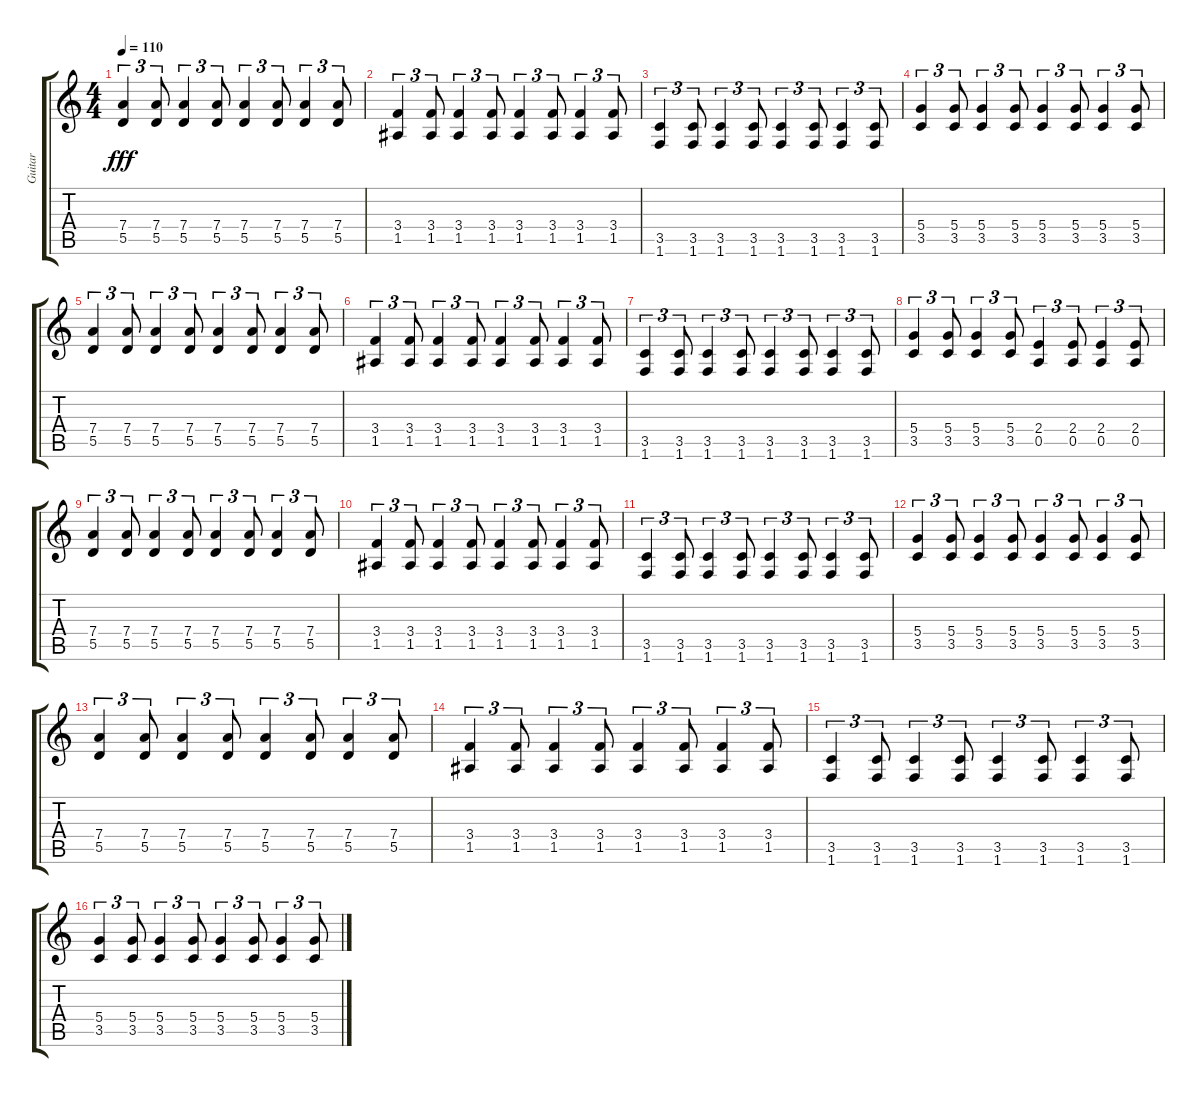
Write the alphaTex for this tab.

\track ("Guitar" "Guitar") {instrument overdrivenguitar}
\staff {score tabs}
\tuning (E4 B3 G3 D3 A2 E2) {hide}
\ts (4 4)
\tempo 110
\clef g2
\ks c
(7.4 5.5).4{tu (3 2) dy fff} (7.4 5.5).8{tu (3 2)} (7.4 5.5).4{tu (3 2)} (7.4 5.5).8{tu (3 2)} (7.4 5.5).4{tu (3 2)} (7.4 5.5).8{tu (3 2)} (7.4 5.5).4{tu (3 2)} (7.4 5.5).8{tu (3 2)} |
(3.4 1.5).4{tu (3 2)} (3.4 1.5).8{tu (3 2)} (3.4 1.5).4{tu (3 2)} (3.4 1.5).8{tu (3 2)} (3.4 1.5).4{tu (3 2)} (3.4 1.5).8{tu (3 2)} (3.4 1.5).4{tu (3 2)} (3.4 1.5).8{tu (3 2)} |
(3.5 1.6).4{tu (3 2)} (3.5 1.6).8{tu (3 2)} (3.5 1.6).4{tu (3 2)} (3.5 1.6).8{tu (3 2)} (3.5 1.6).4{tu (3 2)} (3.5 1.6).8{tu (3 2)} (3.5 1.6).4{tu (3 2)} (3.5 1.6).8{tu (3 2)} |
(5.4 3.5).4{tu (3 2)} (5.4 3.5).8{tu (3 2)} (5.4 3.5).4{tu (3 2)} (5.4 3.5).8{tu (3 2)} (5.4 3.5).4{tu (3 2)} (5.4 3.5).8{tu (3 2)} (5.4 3.5).4{tu (3 2)} (5.4 3.5).8{tu (3 2)} |
(7.4 5.5).4{tu (3 2)} (7.4 5.5).8{tu (3 2)} (7.4 5.5).4{tu (3 2)} (7.4 5.5).8{tu (3 2)} (7.4 5.5).4{tu (3 2)} (7.4 5.5).8{tu (3 2)} (7.4 5.5).4{tu (3 2)} (7.4 5.5).8{tu (3 2)} |
(3.4 1.5).4{tu (3 2)} (3.4 1.5).8{tu (3 2)} (3.4 1.5).4{tu (3 2)} (3.4 1.5).8{tu (3 2)} (3.4 1.5).4{tu (3 2)} (3.4 1.5).8{tu (3 2)} (3.4 1.5).4{tu (3 2)} (3.4 1.5).8{tu (3 2)} |
(3.5 1.6).4{tu (3 2)} (3.5 1.6).8{tu (3 2)} (3.5 1.6).4{tu (3 2)} (3.5 1.6).8{tu (3 2)} (3.5 1.6).4{tu (3 2)} (3.5 1.6).8{tu (3 2)} (3.5 1.6).4{tu (3 2)} (3.5 1.6).8{tu (3 2)} |
(5.4 3.5).4{tu (3 2)} (5.4 3.5).8{tu (3 2)} (5.4 3.5).4{tu (3 2)} (5.4 3.5).8{tu (3 2)} (2.4 0.5).4{tu (3 2)} (2.4 0.5).8{tu (3 2)} (2.4 0.5).4{tu (3 2)} (2.4 0.5).8{tu (3 2)} |
(7.4 5.5).4{tu (3 2)} (7.4 5.5).8{tu (3 2)} (7.4 5.5).4{tu (3 2)} (7.4 5.5).8{tu (3 2)} (7.4 5.5).4{tu (3 2)} (7.4 5.5).8{tu (3 2)} (7.4 5.5).4{tu (3 2)} (7.4 5.5).8{tu (3 2)} |
(3.4 1.5).4{tu (3 2)} (3.4 1.5).8{tu (3 2)} (3.4 1.5).4{tu (3 2)} (3.4 1.5).8{tu (3 2)} (3.4 1.5).4{tu (3 2)} (3.4 1.5).8{tu (3 2)} (3.4 1.5).4{tu (3 2)} (3.4 1.5).8{tu (3 2)} |
(3.5 1.6).4{tu (3 2)} (3.5 1.6).8{tu (3 2)} (3.5 1.6).4{tu (3 2)} (3.5 1.6).8{tu (3 2)} (3.5 1.6).4{tu (3 2)} (3.5 1.6).8{tu (3 2)} (3.5 1.6).4{tu (3 2)} (3.5 1.6).8{tu (3 2)} |
(5.4 3.5).4{tu (3 2)} (5.4 3.5).8{tu (3 2)} (5.4 3.5).4{tu (3 2)} (5.4 3.5).8{tu (3 2)} (5.4 3.5).4{tu (3 2)} (5.4 3.5).8{tu (3 2)} (5.4 3.5).4{tu (3 2)} (5.4 3.5).8{tu (3 2)} |
(7.4 5.5).4{tu (3 2)} (7.4 5.5).8{tu (3 2)} (7.4 5.5).4{tu (3 2)} (7.4 5.5).8{tu (3 2)} (7.4 5.5).4{tu (3 2)} (7.4 5.5).8{tu (3 2)} (7.4 5.5).4{tu (3 2)} (7.4 5.5).8{tu (3 2)} |
(3.4 1.5).4{tu (3 2)} (3.4 1.5).8{tu (3 2)} (3.4 1.5).4{tu (3 2)} (3.4 1.5).8{tu (3 2)} (3.4 1.5).4{tu (3 2)} (3.4 1.5).8{tu (3 2)} (3.4 1.5).4{tu (3 2)} (3.4 1.5).8{tu (3 2)} |
(3.5 1.6).4{tu (3 2)} (3.5 1.6).8{tu (3 2)} (3.5 1.6).4{tu (3 2)} (3.5 1.6).8{tu (3 2)} (3.5 1.6).4{tu (3 2)} (3.5 1.6).8{tu (3 2)} (3.5 1.6).4{tu (3 2)} (3.5 1.6).8{tu (3 2)} |
(5.4 3.5).4{tu (3 2)} (5.4 3.5).8{tu (3 2)} (5.4 3.5).4{tu (3 2)} (5.4 3.5).8{tu (3 2)} (5.4 3.5).4{tu (3 2)} (5.4 3.5).8{tu (3 2)} (5.4 3.5).4{tu (3 2)} (5.4 3.5).8{tu (3 2)}
